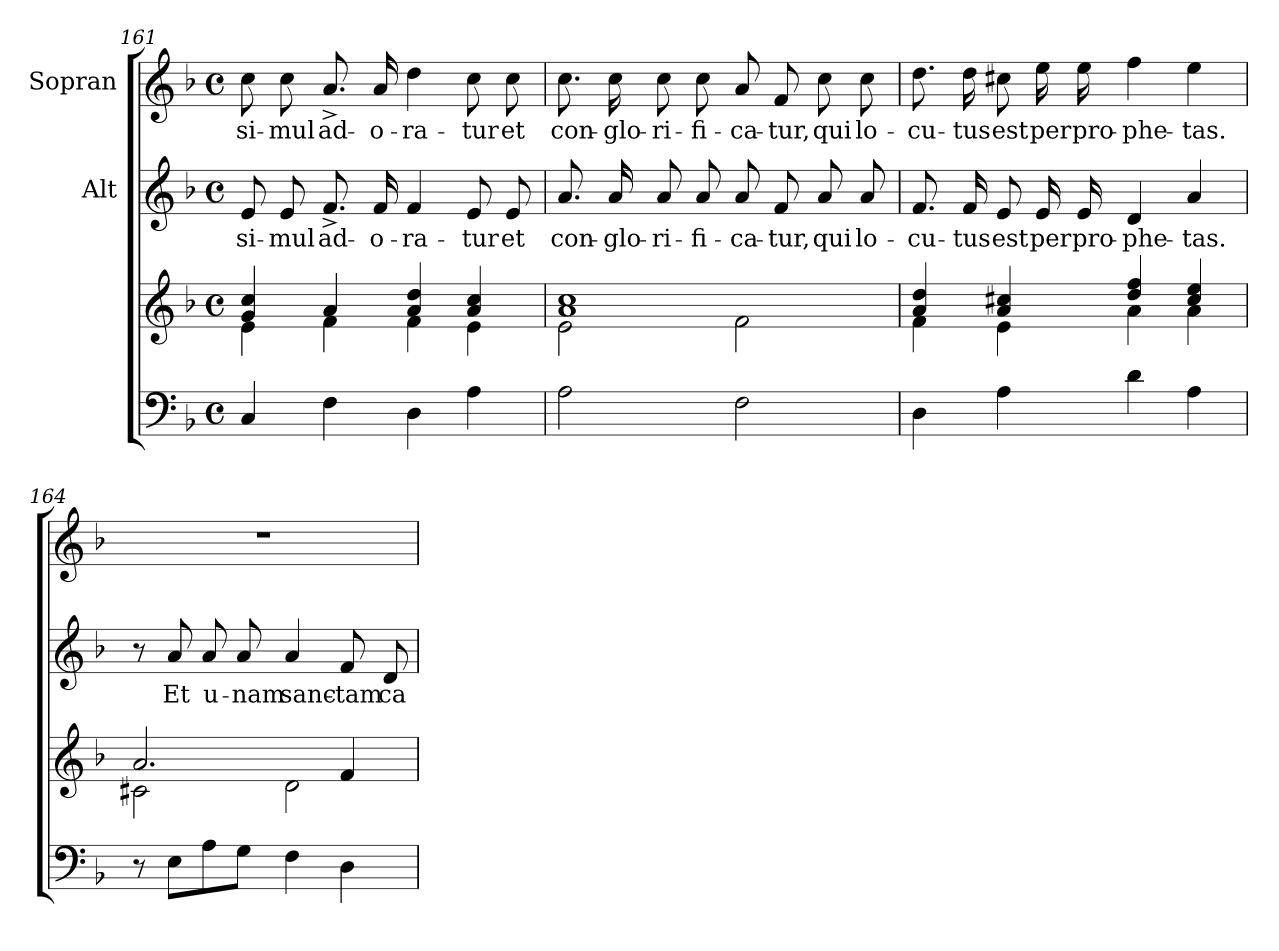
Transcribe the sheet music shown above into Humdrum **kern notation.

**kern	**kern	**kern	**text	**kern	**text
*part3	*part3	*part2	*part2	*part1	*part1
*staff4	*staff3	*staff2	*staff2	*staff1	*staff1
*	*	*I"Alt	*	*I"Sopran	*
*clefF4	*clefG2	*clefG2	*	*clefG2	*
*k[b-]	*k[b-]	*k[b-]	*	*k[b-]	*
*F:	*F:	*F:	*	*F:	*
*M4/4	*M4/4	*M4/4	*	*M4/4	*
*met(c)	*met(c)	*met(c)	*	*met(c)	*
=161	=161	=161	=161	=161	=161
*	*^	*	*	*	*
!	!	!	!	!LO:LY:b	!	!LO:LY:b
4C/	4g/ 4cc/	4e\	8e/	si-	8cc\	si-
!	!	!	!	!LO:LY:b	!	!LO:LY:b
.	.	.	8e/	-mul	8cc\	-mul
!	!	!	!	!LO:LY:b	!	!LO:LY:b
4F\	4a/	4f\	8.f^>/	ad-	8.a^>/	ad-
!	!	!	!	!LO:LY:b	!	!LO:LY:b
.	.	.	16f/	-o-	16a/	-o-
!	!	!	!	!LO:LY:b	!	!LO:LY:b
4D\	4a/ 4dd/	4f\	4f/	-ra-	4dd\	-ra-
!	!	!	!	!LO:LY:b	!	!LO:LY:b
4A\	4a/ 4cc/	4e\	8e/	-tur	8cc\	-tur
!	!	!	!	!LO:LY:b	!	!LO:LY:b
.	.	.	8e/	et	8cc\	et
!!LO:LB:g=z
=162	=162	=162	=162	=162	=162	=162
!	!	!	!	!LO:LY:b	!	!LO:LY:b
2A\	1a 1cc	2e\	8.a/	con-	8.cc\	con-
!	!	!	!	!LO:LY:b	!	!LO:LY:b
.	.	.	16a/	-glo-	16cc\	-glo-
!	!	!	!	!LO:LY:b	!	!LO:LY:b
.	.	.	8a/	-ri-	8cc\	-ri-
!	!	!	!	!LO:LY:b	!	!LO:LY:b
.	.	.	8a/	-fi-	8cc\	-fi-
!	!	!	!	!LO:LY:b	!	!LO:LY:b
2F\	.	2f\	8a/	-ca-	8a/	-ca-
!	!	!	!	!LO:LY:b	!	!LO:LY:b
.	.	.	8f/	-tur,	8f/	-tur,
!	!	!	!	!LO:LY:b	!	!LO:LY:b
.	.	.	8a/	qui	8cc\	qui
!	!	!	!	!LO:LY:b	!	!LO:LY:b
.	.	.	8a/	lo-	8cc\	lo-
=163	=163	=163	=163	=163	=163	=163
!	!	!	!	!LO:LY:b	!	!LO:LY:b
4D\	4a/ 4dd/	4f\	8.f/	-cu-	8.dd\	-cu-
!	!	!	!	!LO:LY:b	!	!LO:LY:b
.	.	.	16f/	-tus	16dd\	-tus
!	!	!	!	!LO:LY:b	!	!LO:LY:b
4A\	4a/ 4cc#X/	4e\	8e/	est	8cc#X\	est
!	!	!	!	!LO:LY:b	!	!LO:LY:b
.	.	.	16e/	per	16ee\	per
!	!	!	!	!LO:LY:b	!	!LO:LY:b
.	.	.	16e/	pro-	16ee\	pro-
!	!	!	!	!LO:LY:b	!	!LO:LY:b
4d\	4dd/ 4ff/	4a\	4d/	-phe-	4ff\	-phe-
!	!	!	!	!LO:LY:b	!	!LO:LY:b
4A\	4cc#/ 4ee/	4a\	4a/	-tas.	4ee\	-tas.
=164	=164	=164	=164	=164	=164	=164
8r	2.a/	2c#X\	8r	.	1r	.
!	!	!	!	!LO:LY:b	!	!
8E\L	.	.	8a/	Et	.	.
!	!	!	!	!LO:LY:b	!	!
8A\	.	.	8a/	u-	.	.
!	!	!	!	!LO:LY:b	!	!
8G\J	.	.	8a/	-nam	.	.
!	!	!	!	!LO:LY:b	!	!
4F\	.	2d\	4a/	sanc-	.	.
!	!	!	!	!LO:LY:b	!	!
4D\	4f/	.	8f/	-tam	.	.
!	!	!	!	!LO:LY:b	!	!
.	.	.	8d/	ca-	.	.
*	*v	*v	*	*	*	*
=	=	=	=	=	=
*-	*-	*-	*-	*-	*-
